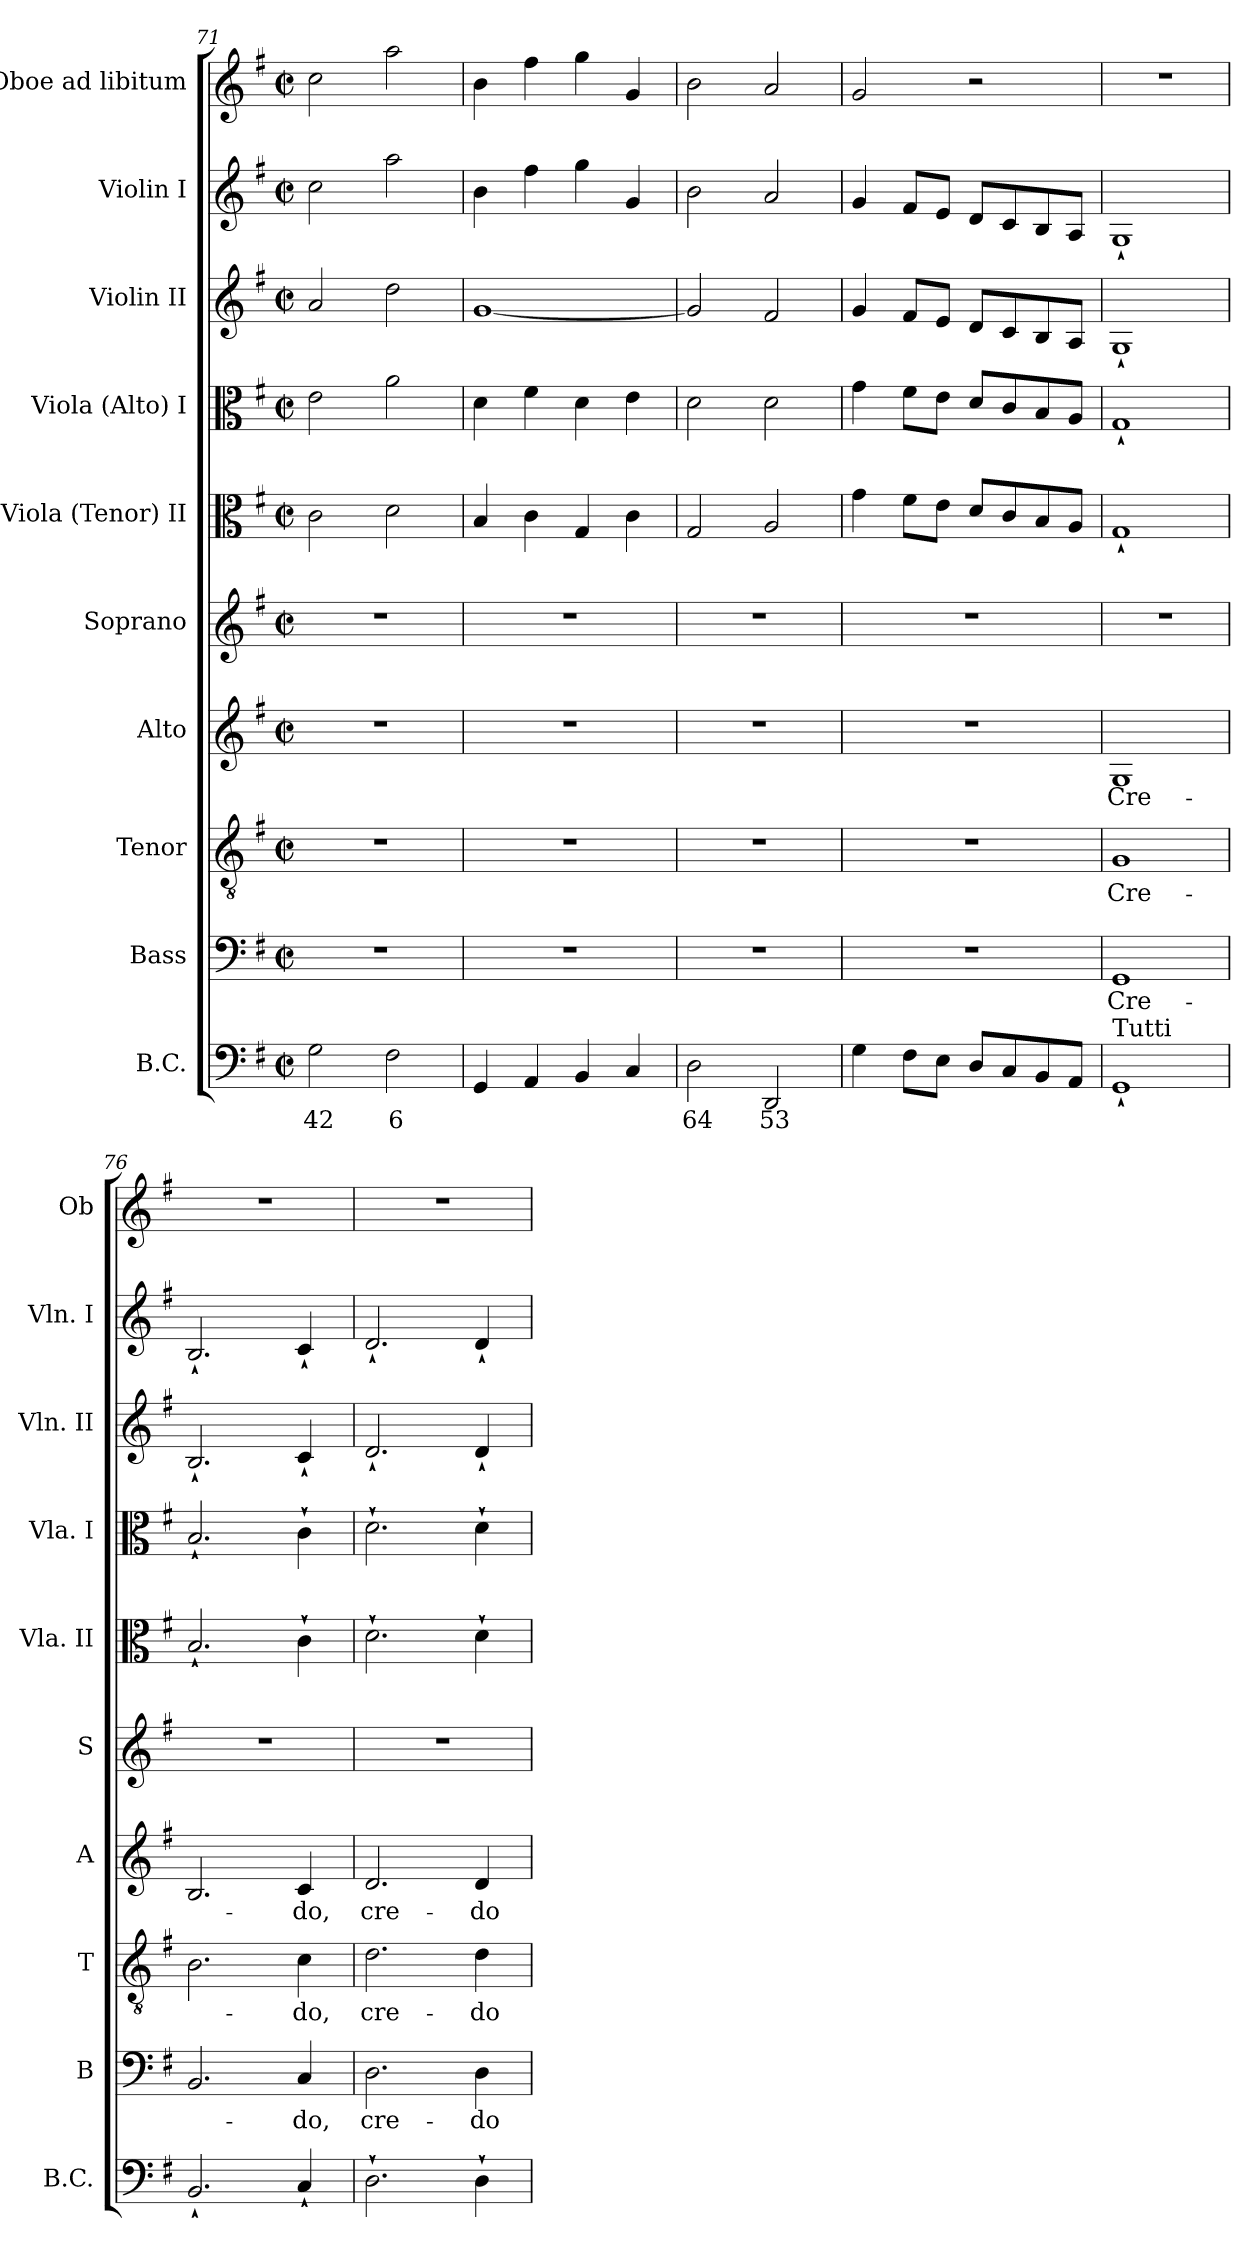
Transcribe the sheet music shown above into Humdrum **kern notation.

**kern	**text	**kern	**text	**kern	**text	**kern	**text	**kern	**kern	**kern	**kern	**kern	**kern
*part10	*part10	*part9	*part9	*part8	*part8	*part7	*part7	*part6	*part5	*part4	*part3	*part2	*part1
*staff10	*staff10	*staff9	*staff9	*staff8	*staff8	*staff7	*staff7	*staff6	*staff5	*staff4	*staff3	*staff2	*staff1
*I"B.C.	*	*I"Bass	*	*I"Tenor	*	*I"Alto	*	*I"Soprano	*I"Viola (Tenor) II	*I"Viola (Alto) I	*I"Violin II	*I"Violin I	*I"Oboe ad libitum
*I'B.C.	*	*I'B	*	*I'T	*	*I'A	*	*I'S	*I'Vla. II	*I'Vla. I	*I'Vln. II	*I'Vln. I	*I'Ob
*clefF4	*	*clefF4	*	*clefGv2	*	*clefG2	*	*clefG2	*clefC3	*clefC3	*clefG2	*clefG2	*clefG2
*k[f#]	*	*k[f#]	*	*k[f#]	*	*k[f#]	*	*k[f#]	*k[f#]	*k[f#]	*k[f#]	*k[f#]	*k[f#]
*G:	*	*G:	*	*G:	*	*G:	*	*G:	*G:	*G:	*G:	*G:	*G:
*M2/2	*	*M2/2	*	*M2/2	*	*M2/2	*	*M2/2	*M2/2	*M2/2	*M2/2	*M2/2	*M2/2
*met(c|)	*	*met(c|)	*	*met(c|)	*	*met(c|)	*	*met(c|)	*met(c|)	*met(c|)	*met(c|)	*met(c|)	*met(c|)
=71	=71	=71	=71	=71	=71	=71	=71	=71	=71	=71	=71	=71	=71
!	!LO:LY:b	!	!	!	!	!	!	!	!	!	!	!	!
2G\	42	1r	.	1r	.	1r	.	1r	2c\	2e\	2a/	2cc\	2cc\
!	!LO:LY:b	!	!	!	!	!	!	!	!	!	!	!	!
2F#\	6	.	.	.	.	.	.	.	2d\	2a\	2dd\	2aa\	2aa\
=72	=72	=72	=72	=72	=72	=72	=72	=72	=72	=72	=72	=72	=72
4GG/	.	1r	.	1r	.	1r	.	1r	4B/	4d\	[1g	4b\	4b\
4AA/	.	.	.	.	.	.	.	.	4c\	4f#\	.	4ff#\	4ff#\
4BB/	.	.	.	.	.	.	.	.	4G/	4d\	.	4gg\	4gg\
4C/	.	.	.	.	.	.	.	.	4c\	4e\	.	4g/	4g/
!!LO:PB:g=z
=73	=73	=73	=73	=73	=73	=73	=73	=73	=73	=73	=73	=73	=73
!	!LO:LY:b	!	!	!	!	!	!	!	!	!	!	!	!
2D\	64	1r	.	1r	.	1r	.	1r	2G/	2d\	2g/]	2b\	2b\
!	!LO:LY:b	!	!	!	!	!	!	!	!	!	!	!	!
2DD/	53	.	.	.	.	.	.	.	2A/	2d\	2f#/	2a/	2a/
=74	=74	=74	=74	=74	=74	=74	=74	=74	=74	=74	=74	=74	=74
4G\	.	1r	.	1r	.	1r	.	1r	4g\	4g\	4g/	4g/	2g/
8F#\L	.	.	.	.	.	.	.	.	8f#\L	8f#\L	8f#/L	8f#/L	.
8E\J	.	.	.	.	.	.	.	.	8e\J	8e\J	8e/J	8e/J	.
8D/L	.	.	.	.	.	.	.	.	8d/L	8d/L	8d/L	8d/L	2r
8C/	.	.	.	.	.	.	.	.	8c/	8c/	8c/	8c/	.
8BB/	.	.	.	.	.	.	.	.	8B/	8B/	8B/	8B/	.
8AA/J	.	.	.	.	.	.	.	.	8A/J	8A/J	8A/J	8A/J	.
=75	=75	=75	=75	=75	=75	=75	=75	=75	=75	=75	=75	=75	=75
!LO:TX:a:t=Tutti	!	!	!	!	!	!	!	!	!	!	!	!	!
!	!	!	!LO:LY:b	!	!LO:LY:b	!	!LO:LY:b	!	!	!	!	!	!
1GG`<	.	1GG	Cre-	1G	Cre-	1G	Cre-	1r	1G`<	1G`<	1G`<	1G`<	1r
=76	=76	=76	=76	=76	=76	=76	=76	=76	=76	=76	=76	=76	=76
2.BB`</	.	2.BB/	.	2.B\	.	2.B/	.	1r	2.B`</	2.B`</	2.B`</	2.B`</	1r
!	!	!	!LO:LY:b	!	!LO:LY:b	!	!LO:LY:b	!	!	!	!	!	!
4C`</	.	4C/	-do,	4c\	-do,	4c/	-do,	.	4c`>\	4c`>\	4c`</	4c`</	.
=77	=77	=77	=77	=77	=77	=77	=77	=77	=77	=77	=77	=77	=77
!	!	!	!LO:LY:b	!	!LO:LY:b	!	!LO:LY:b	!	!	!	!	!	!
2.D`>\	.	2.D\	cre-	2.d\	cre-	2.d/	cre-	1r	2.d`>\	2.d`>\	2.d`</	2.d`</	1r
!	!	!	!LO:LY:b	!	!LO:LY:b	!	!LO:LY:b	!	!	!	!	!	!
4D`>\	.	4D\	-do	4d\	-do	4d/	-do	.	4d`>\	4d`>\	4d`</	4d`</	.
=	=	=	=	=	=	=	=	=	=	=	=	=	=
*-	*-	*-	*-	*-	*-	*-	*-	*-	*-	*-	*-	*-	*-
